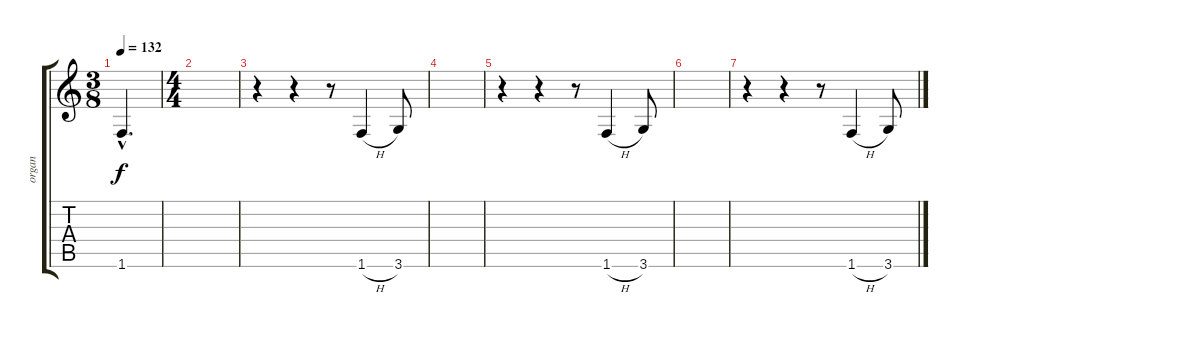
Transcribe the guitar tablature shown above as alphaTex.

\track ("organ" "organ") {instrument contrabass}
\staff {score tabs}
\tuning (E4 B3 G3 D3 A2 E2) {hide}
\ts (3 8)
\tempo 132
\clef g2
\ks c
1.6{hac}.4{d dy f instrument contrabass} |
\ts (4 4)
|
r.4 r.4 r.8 1.6{h}.4 3.6.8 |
|
r.4 r.4 r.8 1.6{h}.4 3.6.8 |
|
r.4 r.4 r.8 1.6{h}.4 3.6.8
